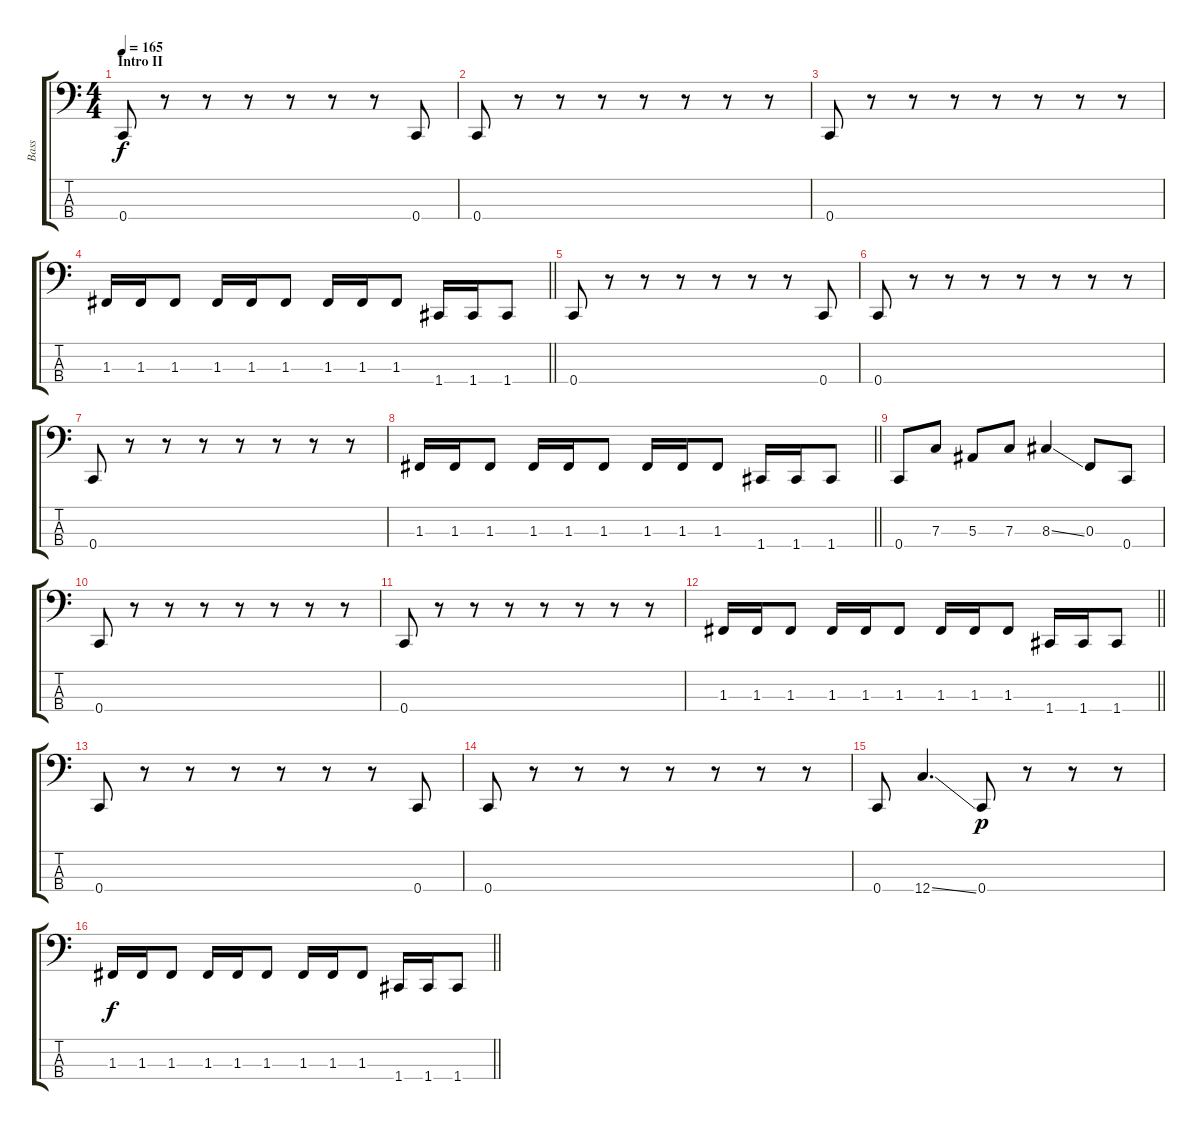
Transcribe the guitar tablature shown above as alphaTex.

\track ("Bass" "Bass") {instrument electricbassfinger}
\staff {score tabs}
\tuning (Eb2 Bb1 F1 C1) {hide}
\ts (4 4)
\section ("" "Intro II")
\tempo 165
\clef f4
\ks c
0.4.8{dy f} r.8 r.8 r.8 r.8 r.8 r.8 0.4.8 |
0.4.8 r.8 r.8 r.8 r.8 r.8 r.8 r.8 |
0.4.8 r.8 r.8 r.8 r.8 r.8 r.8 r.8 |
\barLineRight lightlight
1.3.16 1.3.16 1.3.8 1.3.16 1.3.16 1.3.8 1.3.16 1.3.16 1.3.8 1.4.16 1.4.16 1.4.8 |
0.4.8 r.8 r.8 r.8 r.8 r.8 r.8 0.4.8 |
0.4.8 r.8 r.8 r.8 r.8 r.8 r.8 r.8 |
0.4.8 r.8 r.8 r.8 r.8 r.8 r.8 r.8 |
\barLineRight lightlight
1.3.16 1.3.16 1.3.8 1.3.16 1.3.16 1.3.8 1.3.16 1.3.16 1.3.8 1.4.16 1.4.16 1.4.8 |
0.4.8 7.3.8 5.3.8 7.3.8 8.3{ss}.4 0.3.8 0.4.8 |
0.4.8 r.8 r.8 r.8 r.8 r.8 r.8 r.8 |
0.4.8 r.8 r.8 r.8 r.8 r.8 r.8 r.8 |
\barLineRight lightlight
1.3.16 1.3.16 1.3.8 1.3.16 1.3.16 1.3.8 1.3.16 1.3.16 1.3.8 1.4.16 1.4.16 1.4.8 |
0.4.8 r.8 r.8 r.8 r.8 r.8 r.8 0.4.8 |
0.4.8 r.8 r.8 r.8 r.8 r.8 r.8 r.8 |
0.4.8 12.4{ss}.4{d} 0.4.8{dy p} r.8 r.8 r.8 |
\barLineRight lightlight
1.3.16{dy f} 1.3.16 1.3.8 1.3.16 1.3.16 1.3.8 1.3.16 1.3.16 1.3.8 1.4.16 1.4.16 1.4.8
